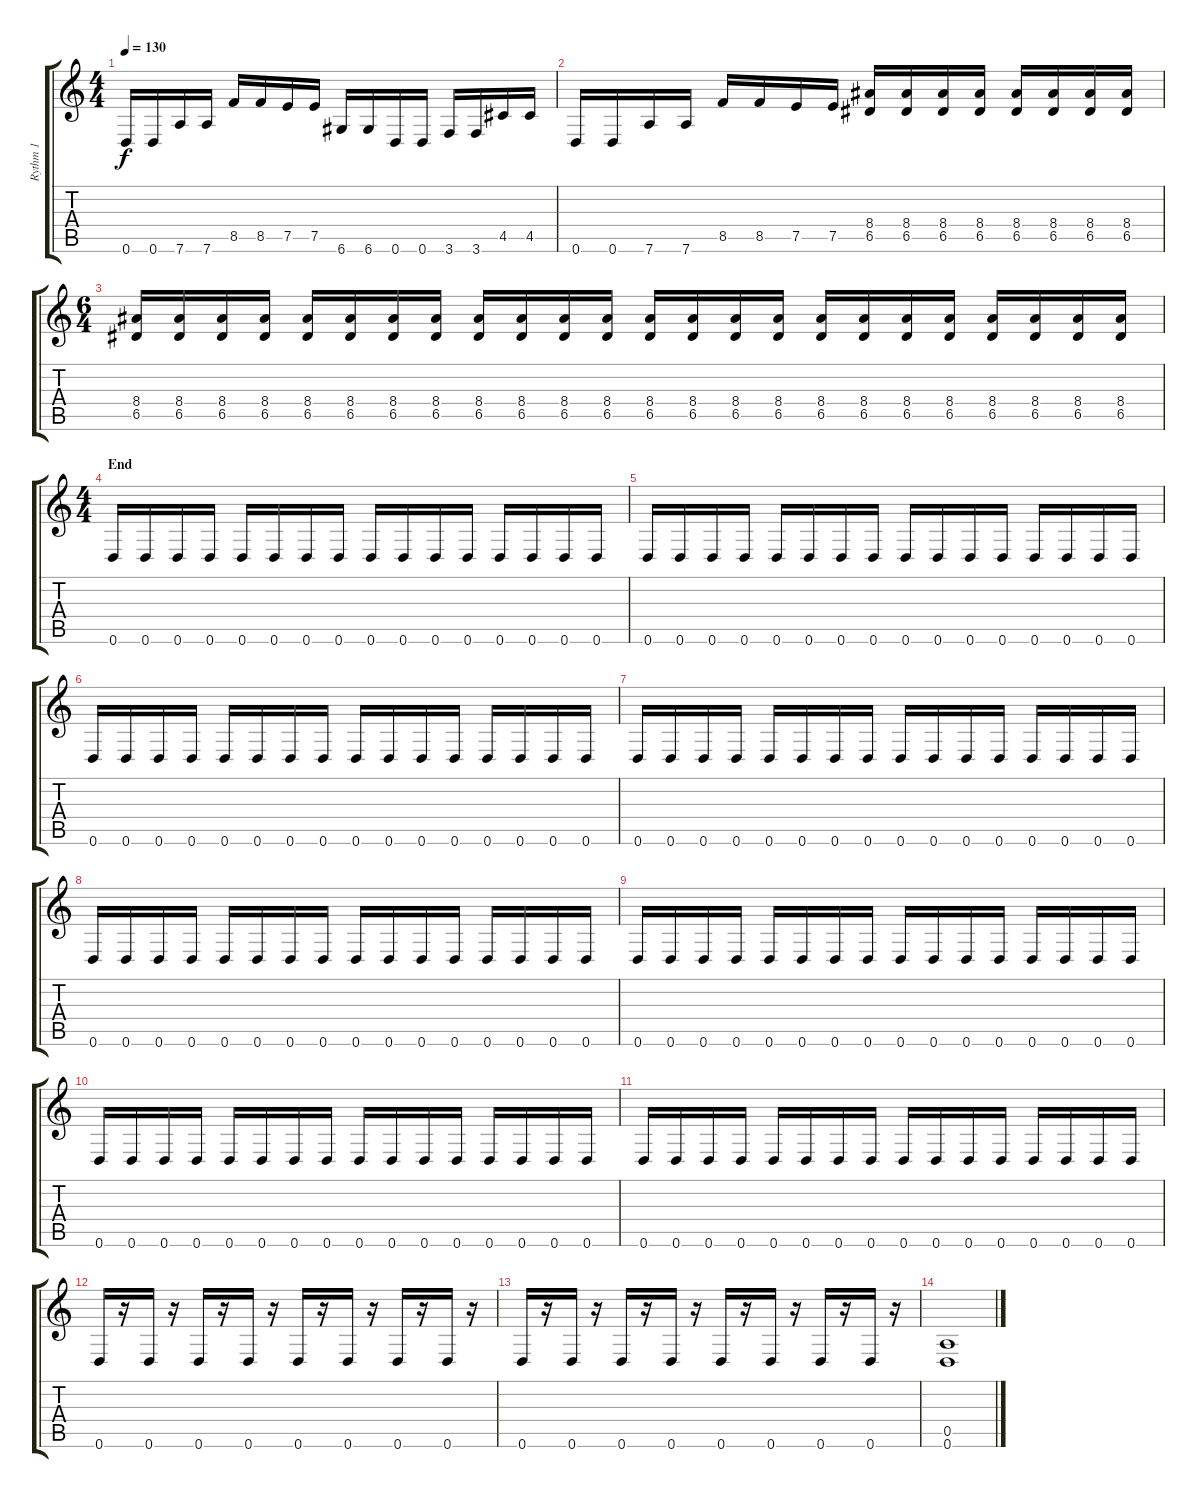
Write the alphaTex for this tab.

\track ("Rythm 1" "Rythm 1") {instrument distortionguitar}
\staff {score tabs}
\tuning (E4 B3 G3 D3 A2 D2) {hide}
\ts (4 4)
\tempo 130
\clef g2
\ks c
0.6.16{dy f} 0.6.16 7.6.16 7.6.16 8.5.16 8.5.16 7.5.16 7.5.16 6.6.16 6.6.16 0.6.16 0.6.16 3.6.16 3.6.16 4.5.16 4.5.16 |
0.6.16 0.6.16 7.6.16 7.6.16 8.5.16 8.5.16 7.5.16 7.5.16 (8.4 6.5).16 (8.4 6.5).16 (8.4 6.5).16 (8.4 6.5).16 (8.4 6.5).16 (8.4 6.5).16 (8.4 6.5).16 (8.4 6.5).16 |
\ts (6 4)
(8.4 6.5).16 (8.4 6.5).16 (8.4 6.5).16 (8.4 6.5).16 (8.4 6.5).16 (8.4 6.5).16 (8.4 6.5).16 (8.4 6.5).16 (8.4 6.5).16 (8.4 6.5).16 (8.4 6.5).16 (8.4 6.5).16 (8.4 6.5).16 (8.4 6.5).16 (8.4 6.5).16 (8.4 6.5).16 (8.4 6.5).16 (8.4 6.5).16 (8.4 6.5).16 (8.4 6.5).16 (8.4 6.5).16 (8.4 6.5).16 (8.4 6.5).16 (8.4 6.5).16 |
\ts (4 4)
\section ("" "End")
0.6.16 0.6.16 0.6.16 0.6.16 0.6.16 0.6.16 0.6.16 0.6.16 0.6.16 0.6.16 0.6.16 0.6.16 0.6.16 0.6.16 0.6.16 0.6.16 |
0.6.16 0.6.16 0.6.16 0.6.16 0.6.16 0.6.16 0.6.16 0.6.16 0.6.16 0.6.16 0.6.16 0.6.16 0.6.16 0.6.16 0.6.16 0.6.16 |
0.6.16 0.6.16 0.6.16 0.6.16 0.6.16 0.6.16 0.6.16 0.6.16 0.6.16 0.6.16 0.6.16 0.6.16 0.6.16 0.6.16 0.6.16 0.6.16 |
0.6.16 0.6.16 0.6.16 0.6.16 0.6.16 0.6.16 0.6.16 0.6.16 0.6.16 0.6.16 0.6.16 0.6.16 0.6.16 0.6.16 0.6.16 0.6.16 |
0.6.16 0.6.16 0.6.16 0.6.16 0.6.16 0.6.16 0.6.16 0.6.16 0.6.16 0.6.16 0.6.16 0.6.16 0.6.16 0.6.16 0.6.16 0.6.16 |
0.6.16 0.6.16 0.6.16 0.6.16 0.6.16 0.6.16 0.6.16 0.6.16 0.6.16 0.6.16 0.6.16 0.6.16 0.6.16 0.6.16 0.6.16 0.6.16 |
0.6.16 0.6.16 0.6.16 0.6.16 0.6.16 0.6.16 0.6.16 0.6.16 0.6.16 0.6.16 0.6.16 0.6.16 0.6.16 0.6.16 0.6.16 0.6.16 |
0.6.16 0.6.16 0.6.16 0.6.16 0.6.16 0.6.16 0.6.16 0.6.16 0.6.16 0.6.16 0.6.16 0.6.16 0.6.16 0.6.16 0.6.16 0.6.16 |
0.6.16 r.16 0.6.16 r.16 0.6.16 r.16 0.6.16 r.16 0.6.16 r.16 0.6.16 r.16 0.6.16 r.16 0.6.16 r.16 |
0.6.16 r.16 0.6.16 r.16 0.6.16 r.16 0.6.16 r.16 0.6.16 r.16 0.6.16 r.16 0.6.16 r.16 0.6.16 r.16 |
(0.5 0.6).1
